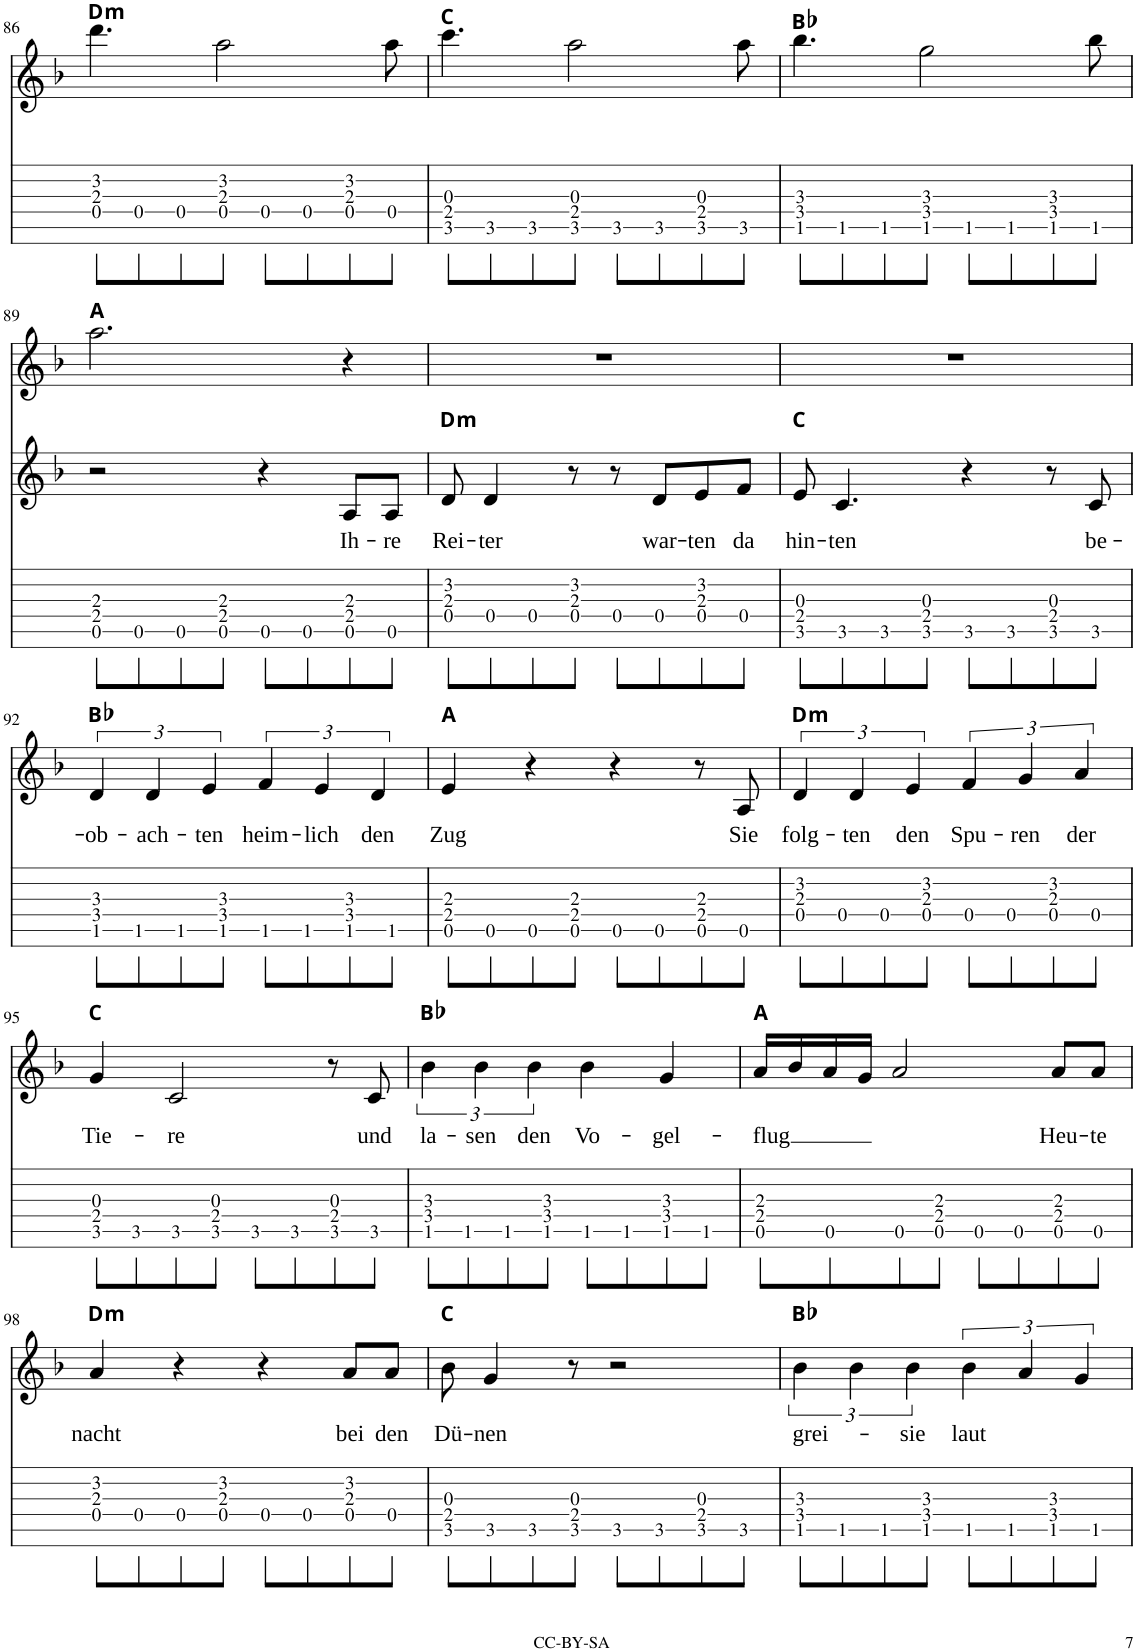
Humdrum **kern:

**kern	**kern	**text	**harte	**kern	**harte
*part3	*part2	*part2	*part2	*part1	*part1
*staff3	*staff2	*staff2	*	*staff1	*
*I"Klassische Gitarre [Tabulatur]	*I"Voice	*	*	*I"Tenor Recorder	*
*	*	*	*	*I'Rec	*
!!LO:PB:g=z
*	*clefG2	*	*	*clefG2	*
*k[b-]	*k[b-]	*	*	*k[b-]	*
*M4/4	*M4/4	*	*	*M4/4	*
=86	=86	=86	=86	=86	=86
!	!	!	!	!	!LO:H:kt=m
8D\ 8A\ 8d\L	1r	.	.	4.ddd\	D:min
8D\	.	.	.	.	.
8D\	.	.	.	.	.
8D\ 8A\ 8d\J	.	.	.	2aa\	.
8D\L	.	.	.	.	.
8D\	.	.	.	.	.
8D\ 8A\ 8d\	.	.	.	.	.
8D\J	.	.	.	8aa\	.
=87	=87	=87	=87	=87	=87
8C\ 8E\ 8G\L	1r	.	.	4.ccc\	C:maj
8C\	.	.	.	.	.
8C\	.	.	.	.	.
8C\ 8E\ 8G\J	.	.	.	2aa\	.
8C\L	.	.	.	.	.
8C\	.	.	.	.	.
8C\ 8E\ 8G\	.	.	.	.	.
8C\J	.	.	.	8aa\	.
=88	=88	=88	=88	=88	=88
8BB-\ 8F\ 8B-\L	1r	.	.	4.bb-\	Bb:maj
8BB-\	.	.	.	.	.
8BB-\	.	.	.	.	.
8BB-\ 8F\ 8B-\J	.	.	.	2gg\	.
8BB-\L	.	.	.	.	.
8BB-\	.	.	.	.	.
8BB-\ 8F\ 8B-\	.	.	.	.	.
8BB-\J	.	.	.	8bb-\	.
!!LO:LB:g=z
=89	=89	=89	=89	=89	=89
8AA\ 8E\ 8A\L	2r	.	.	2.aa\	A:maj
8AA\	.	.	.	.	.
8AA\	.	.	.	.	.
8AA\ 8E\ 8A\J	.	.	.	.	.
8AA\L	4r	.	.	.	.
8AA\	.	.	.	.	.
!	!	!LO:LY:b	!	!	!
8AA\ 8E\ 8A\	8A/L	Ih-	.	4r	.
!	!	!LO:LY:b	!	!	!
8AA\J	8A/J	-re	.	.	.
=90	=90	=90	=90	=90	=90
!	!	!LO:LY:b	!LO:H:kt=m	!	!
8D\ 8A\ 8d\L	8d/	Rei-	D:min	1r	.
!	!	!LO:LY:b	!	!	!
8D\	4d/	-ter	.	.	.
8D\	.	.	.	.	.
8D\ 8A\ 8d\J	8r	.	.	.	.
8D\L	8r	.	.	.	.
!	!	!LO:LY:b	!	!	!
8D\	8d/L	war-	.	.	.
!	!	!LO:LY:b	!	!	!
8D\ 8A\ 8d\	8e/	-ten	.	.	.
!	!	!LO:LY:b	!	!	!
8D\J	8f/J	da	.	.	.
=91	=91	=91	=91	=91	=91
!	!	!LO:LY:b	!	!	!
8C\ 8E\ 8G\L	8e/	hin-	C:maj	1r	.
!	!	!LO:LY:b	!	!	!
8C\	4.c/	-ten	.	.	.
8C\	.	.	.	.	.
8C\ 8E\ 8G\J	.	.	.	.	.
8C\L	4r	.	.	.	.
8C\	.	.	.	.	.
8C\ 8E\ 8G\	8r	.	.	.	.
!	!	!LO:LY:b	!	!	!
8C\J	8c/	be-	.	.	.
!!LO:LB:g=z
=92	=92	=92	=92	=92	=92
!	!	!LO:LY:b	!	!	!
8BB-\ 8F\ 8B-\L	6d/	-ob-	Bb:maj	1r	.
8BB-\	.	.	.	.	.
!	!	!LO:LY:b	!	!	!
.	6d/	-ach-	.	.	.
8BB-\	.	.	.	.	.
!	!	!LO:LY:b	!	!	!
.	6e/	-ten	.	.	.
8BB-\ 8F\ 8B-\J	.	.	.	.	.
!	!	!LO:LY:b	!	!	!
8BB-\L	6f/	heim-	.	.	.
8BB-\	.	.	.	.	.
!	!	!LO:LY:b	!	!	!
.	6e/	-lich	.	.	.
8BB-\ 8F\ 8B-\	.	.	.	.	.
!	!	!LO:LY:b	!	!	!
.	6d/	den	.	.	.
8BB-\J	.	.	.	.	.
=93	=93	=93	=93	=93	=93
!	!	!LO:LY:b	!	!	!
8AA\ 8E\ 8A\L	4e/	Zug	A:maj	1r	.
8AA\	.	.	.	.	.
8AA\	4r	.	.	.	.
8AA\ 8E\ 8A\J	.	.	.	.	.
8AA\L	4r	.	.	.	.
8AA\	.	.	.	.	.
8AA\ 8E\ 8A\	8r	.	.	.	.
!	!	!LO:LY:b	!	!	!
8AA\J	8A/	Sie	.	.	.
=94	=94	=94	=94	=94	=94
!	!	!LO:LY:b	!LO:H:kt=m	!	!
8D\ 8A\ 8d\L	6d/	folg-	D:min	1r	.
8D\	.	.	.	.	.
!	!	!LO:LY:b	!	!	!
.	6d/	-ten	.	.	.
8D\	.	.	.	.	.
!	!	!LO:LY:b	!	!	!
.	6e/	den	.	.	.
8D\ 8A\ 8d\J	.	.	.	.	.
!	!	!LO:LY:b	!	!	!
8D\L	6f/	Spu-	.	.	.
8D\	.	.	.	.	.
!	!	!LO:LY:b	!	!	!
.	6g/	-ren	.	.	.
8D\ 8A\ 8d\	.	.	.	.	.
!	!	!LO:LY:b	!	!	!
.	6a/	der	.	.	.
8D\J	.	.	.	.	.
!!LO:LB:g=z
=95	=95	=95	=95	=95	=95
!	!	!LO:LY:b	!	!	!
8C\ 8E\ 8G\L	4g/	Tie-	C:maj	1r	.
8C\	.	.	.	.	.
!	!	!LO:LY:b	!	!	!
8C\	2c/	-re	.	.	.
8C\ 8E\ 8G\J	.	.	.	.	.
8C\L	.	.	.	.	.
8C\	.	.	.	.	.
8C\ 8E\ 8G\	8r	.	.	.	.
!	!	!LO:LY:b	!	!	!
8C\J	8c/	und	.	.	.
=96	=96	=96	=96	=96	=96
!	!	!LO:LY:b	!	!	!
8BB-\ 8F\ 8B-\L	6b-\	la-	Bb:maj	1r	.
8BB-\	.	.	.	.	.
!	!	!LO:LY:b	!	!	!
.	6b-\	-sen	.	.	.
8BB-\	.	.	.	.	.
!	!	!LO:LY:b	!	!	!
.	6b-\	den	.	.	.
8BB-\ 8F\ 8B-\J	.	.	.	.	.
!	!	!LO:LY:b	!	!	!
8BB-\L	4b-\	Vo-	.	.	.
8BB-\	.	.	.	.	.
!	!	!LO:LY:b	!	!	!
8BB-\ 8F\ 8B-\	4g/	-gel-	.	.	.
8BB-\J	.	.	.	.	.
=97	=97	=97	=97	=97	=97
!	!	!LO:LY:b	!	!	!
8AA\ 8E\ 8A\L	16a/LL	-flug	A:maj	1r	.
.	16b-/	.	.	.	.
8AA\	16a/	.	.	.	.
.	16g/JJ	.	.	.	.
8AA\	2a/	.	.	.	.
8AA\ 8E\ 8A\J	.	.	.	.	.
8AA\L	.	.	.	.	.
8AA\	.	.	.	.	.
!	!	!LO:LY:b	!	!	!
8AA\ 8E\ 8A\	8a/L	Heu-	.	.	.
!	!	!LO:LY:b	!	!	!
8AA\J	8a/J	-te	.	.	.
!!LO:LB:g=z
=98	=98	=98	=98	=98	=98
!	!	!LO:LY:b	!LO:H:kt=m	!	!
8D\ 8A\ 8d\L	4a/	nacht	D:min	1r	.
8D\	.	.	.	.	.
8D\	4r	.	.	.	.
8D\ 8A\ 8d\J	.	.	.	.	.
8D\L	4r	.	.	.	.
8D\	.	.	.	.	.
!	!	!LO:LY:b	!	!	!
8D\ 8A\ 8d\	8a/L	bei	.	.	.
!	!	!LO:LY:b	!	!	!
8D\J	8a/J	den	.	.	.
=99	=99	=99	=99	=99	=99
!	!	!LO:LY:b	!	!	!
8C\ 8E\ 8G\L	8b-\	Dü-	C:maj	1r	.
!	!	!LO:LY:b	!	!	!
8C\	4g/	-nen	.	.	.
8C\	.	.	.	.	.
8C\ 8E\ 8G\J	8r	.	.	.	.
8C\L	2r	.	.	.	.
8C\	.	.	.	.	.
8C\ 8E\ 8G\	.	.	.	.	.
8C\J	.	.	.	.	.
=100	=100	=100	=100	=100	=100
!	!	!LO:LY:b	!	!	!
8BB-\ 8F\ 8B-\L	6b-\	grei-	Bb:maj	1r	.
8BB-\	.	.	.	.	.
.	6b-\	.	.	.	.
8BB-\	.	.	.	.	.
!	!	!LO:LY:b	!	!	!
.	6b-\	sie	.	.	.
8BB-\ 8F\ 8B-\J	.	.	.	.	.
!	!	!LO:LY:b	!	!	!
8BB-\L	6b-\	laut	.	.	.
8BB-\	.	.	.	.	.
.	6a/	.	.	.	.
8BB-\ 8F\ 8B-\	.	.	.	.	.
.	6g/	.	.	.	.
8BB-\J	.	.	.	.	.
=	=	=	=	=	=
*-	*-	*-	*-	*-	*-
